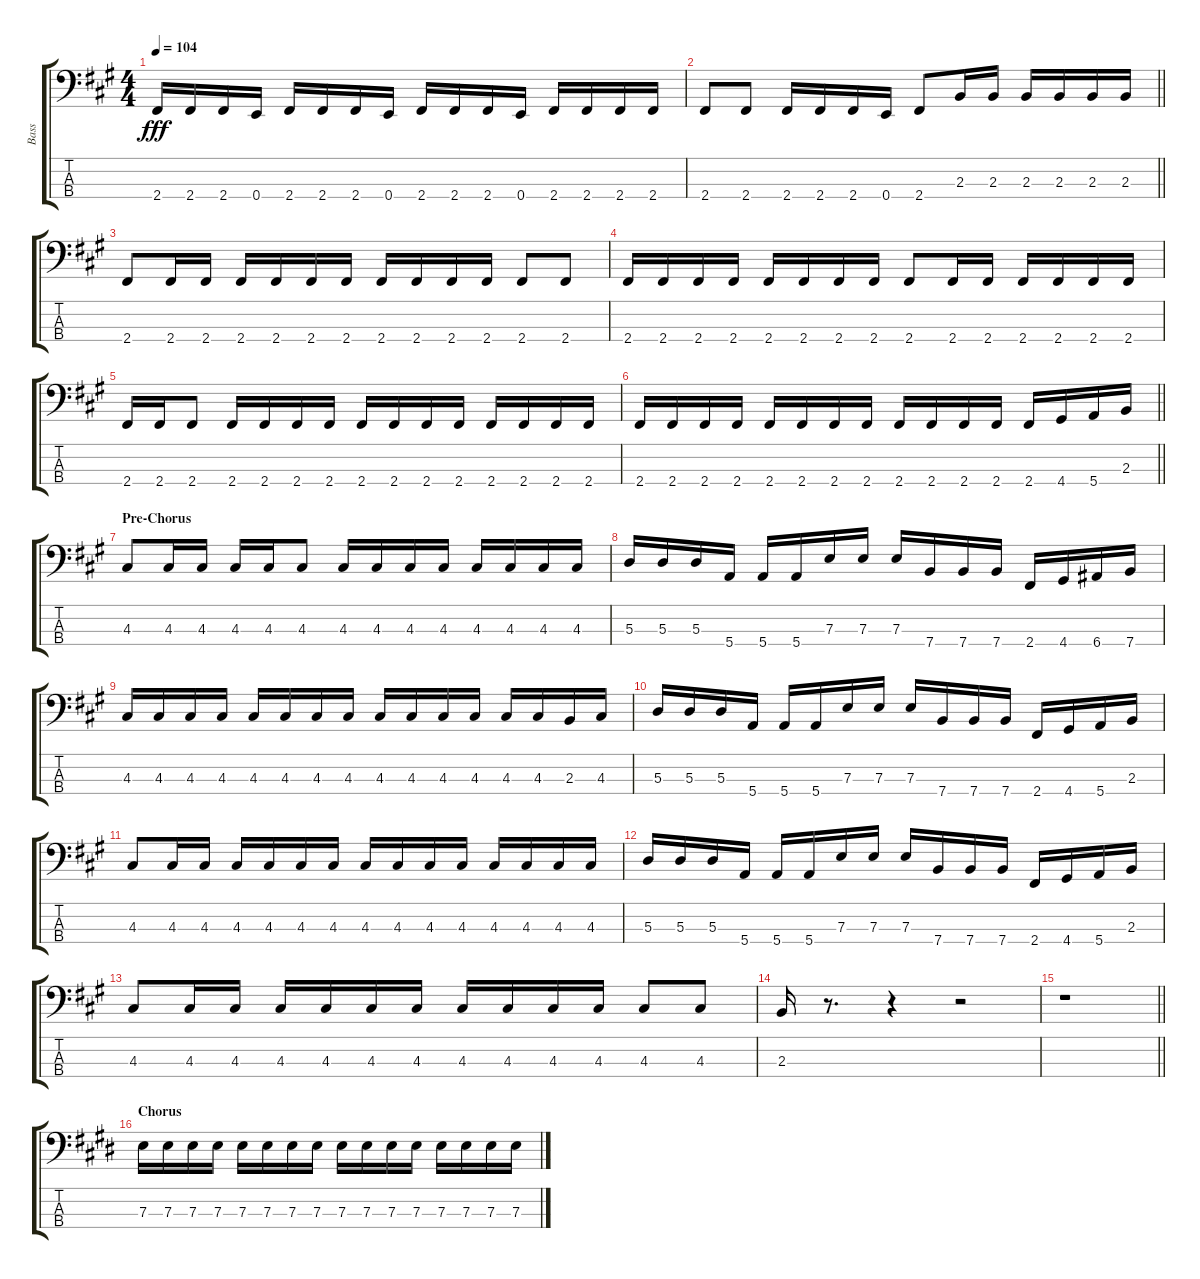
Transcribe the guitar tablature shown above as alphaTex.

\track ("Bass" "Bass") {instrument electricbassfinger}
\staff {score tabs}
\tuning (G2 D2 A1 E1) {hide}
\ts (4 4)
\tempo 104
\clef f4
\ks a
2.4.16{dy fff} 2.4.16 2.4.16 0.4.16 2.4.16 2.4.16 2.4.16 0.4.16 2.4.16 2.4.16 2.4.16 0.4.16 2.4.16 2.4.16 2.4.16 2.4.16 |
\barLineRight lightlight
2.4.8 2.4.8 2.4.16 2.4.16 2.4.16 0.4.16 2.4.8 2.3.16 2.3.16 2.3.16 2.3.16 2.3.16 2.3.16 |
2.4.8 2.4.16 2.4.16 2.4.16 2.4.16 2.4.16 2.4.16 2.4.16 2.4.16 2.4.16 2.4.16 2.4.8 2.4.8 |
2.4.16 2.4.16 2.4.16 2.4.16 2.4.16 2.4.16 2.4.16 2.4.16 2.4.8 2.4.16 2.4.16 2.4.16 2.4.16 2.4.16 2.4.16 |
2.4.16 2.4.16 2.4.8 2.4.16 2.4.16 2.4.16 2.4.16 2.4.16 2.4.16 2.4.16 2.4.16 2.4.16 2.4.16 2.4.16 2.4.16 |
\barLineRight lightlight
2.4.16 2.4.16 2.4.16 2.4.16 2.4.16 2.4.16 2.4.16 2.4.16 2.4.16 2.4.16 2.4.16 2.4.16 2.4.16 4.4.16 5.4.16 2.3.16 |
\section ("" "Pre-Chorus")
4.3.8 4.3.16 4.3.16 4.3.16 4.3.16 4.3.8 4.3.16 4.3.16 4.3.16 4.3.16 4.3.16 4.3.16 4.3.16 4.3.16 |
5.3.16 5.3.16 5.3.16 5.4.16 5.4.16 5.4.16 7.3.16 7.3.16 7.3.16 7.4.16 7.4.16 7.4.16 2.4.16 4.4.16 6.4.16 7.4.16 |
4.3.16 4.3.16 4.3.16 4.3.16 4.3.16 4.3.16 4.3.16 4.3.16 4.3.16 4.3.16 4.3.16 4.3.16 4.3.16 4.3.16 2.3.16 4.3.16 |
5.3.16 5.3.16 5.3.16 5.4.16 5.4.16 5.4.16 7.3.16 7.3.16 7.3.16 7.4.16 7.4.16 7.4.16 2.4.16 4.4.16 5.4.16 2.3.16 |
4.3.8 4.3.16 4.3.16 4.3.16 4.3.16 4.3.16 4.3.16 4.3.16 4.3.16 4.3.16 4.3.16 4.3.16 4.3.16 4.3.16 4.3.16 |
5.3.16 5.3.16 5.3.16 5.4.16 5.4.16 5.4.16 7.3.16 7.3.16 7.3.16 7.4.16 7.4.16 7.4.16 2.4.16 4.4.16 5.4.16 2.3.16 |
4.3.8 4.3.16 4.3.16 4.3.16 4.3.16 4.3.16 4.3.16 4.3.16 4.3.16 4.3.16 4.3.16 4.3.8 4.3.8 |
2.3.16 r.8{d} r.4 r.2 |
\barLineRight lightlight
r.1 |
\section ("" "Chorus")
\ks e
7.3.16 7.3.16 7.3.16 7.3.16 7.3.16 7.3.16 7.3.16 7.3.16 7.3.16 7.3.16 7.3.16 7.3.16 7.3.16 7.3.16 7.3.16 7.3.16
